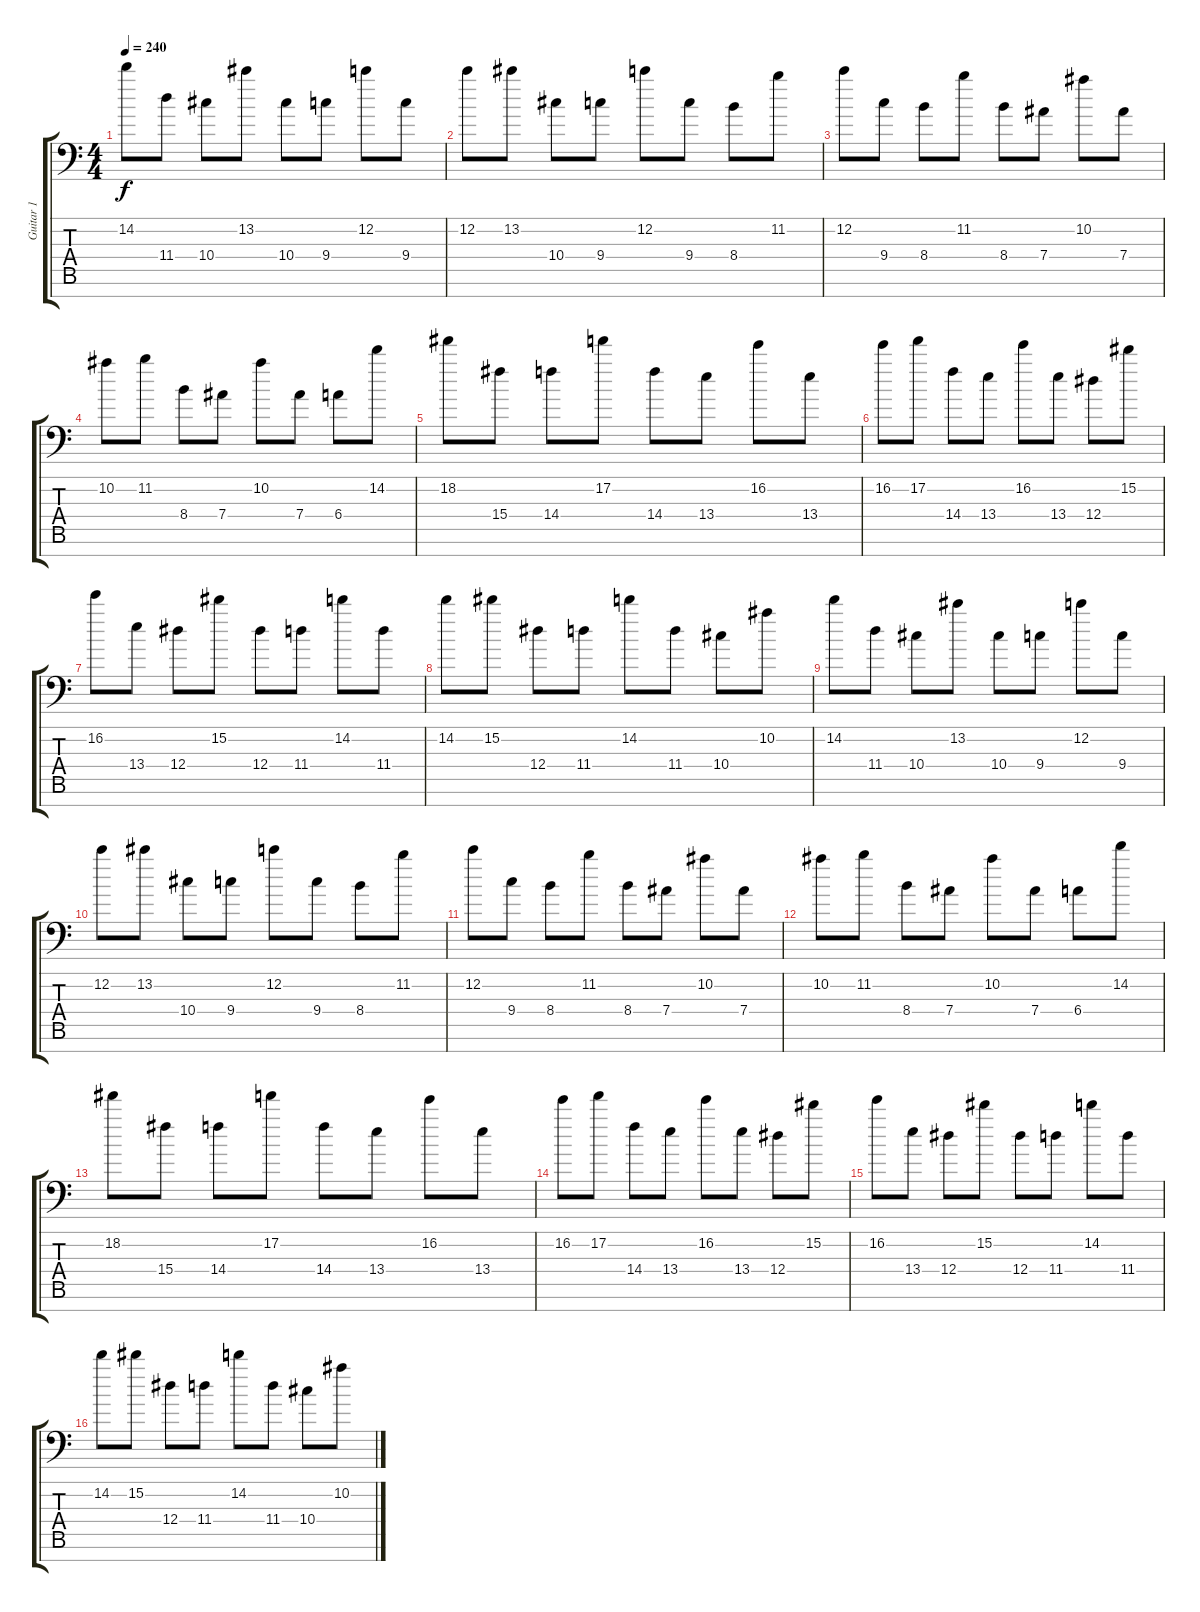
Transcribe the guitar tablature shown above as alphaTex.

\track ("Guitar 1" "Guitar 1") {instrument distortionguitar}
\staff {score tabs}
\tuning (F4 C4 Ab3 Eb3 Bb2 F2 Bb1) {hide}
\ts (4 4)
\tempo 240
\clef f4
\ks c
14.2.8{dy f} 11.4.8 10.4.8 13.2.8 10.4.8 9.4.8 12.2.8 9.4.8 |
12.2.8 13.2.8 10.4.8 9.4.8 12.2.8 9.4.8 8.4.8 11.2.8 |
12.2.8 9.4.8 8.4.8 11.2.8 8.4.8 7.4.8 10.2.8 7.4.8 |
10.2.8 11.2.8 8.4.8 7.4.8 10.2.8 7.4.8 6.4.8 14.2.8 |
18.2.8 15.4.8 14.4.8 17.2.8 14.4.8 13.4.8 16.2.8 13.4.8 |
16.2.8 17.2.8 14.4.8 13.4.8 16.2.8 13.4.8 12.4.8 15.2.8 |
16.2.8 13.4.8 12.4.8 15.2.8 12.4.8 11.4.8 14.2.8 11.4.8 |
14.2.8 15.2.8 12.4.8 11.4.8 14.2.8 11.4.8 10.4.8 10.2.8 |
14.2.8 11.4.8 10.4.8 13.2.8 10.4.8 9.4.8 12.2.8 9.4.8 |
12.2.8 13.2.8 10.4.8 9.4.8 12.2.8 9.4.8 8.4.8 11.2.8 |
12.2.8 9.4.8 8.4.8 11.2.8 8.4.8 7.4.8 10.2.8 7.4.8 |
10.2.8 11.2.8 8.4.8 7.4.8 10.2.8 7.4.8 6.4.8 14.2.8 |
18.2.8 15.4.8 14.4.8 17.2.8 14.4.8 13.4.8 16.2.8 13.4.8 |
16.2.8 17.2.8 14.4.8 13.4.8 16.2.8 13.4.8 12.4.8 15.2.8 |
16.2.8 13.4.8 12.4.8 15.2.8 12.4.8 11.4.8 14.2.8 11.4.8 |
14.2.8 15.2.8 12.4.8 11.4.8 14.2.8 11.4.8 10.4.8 10.2.8
